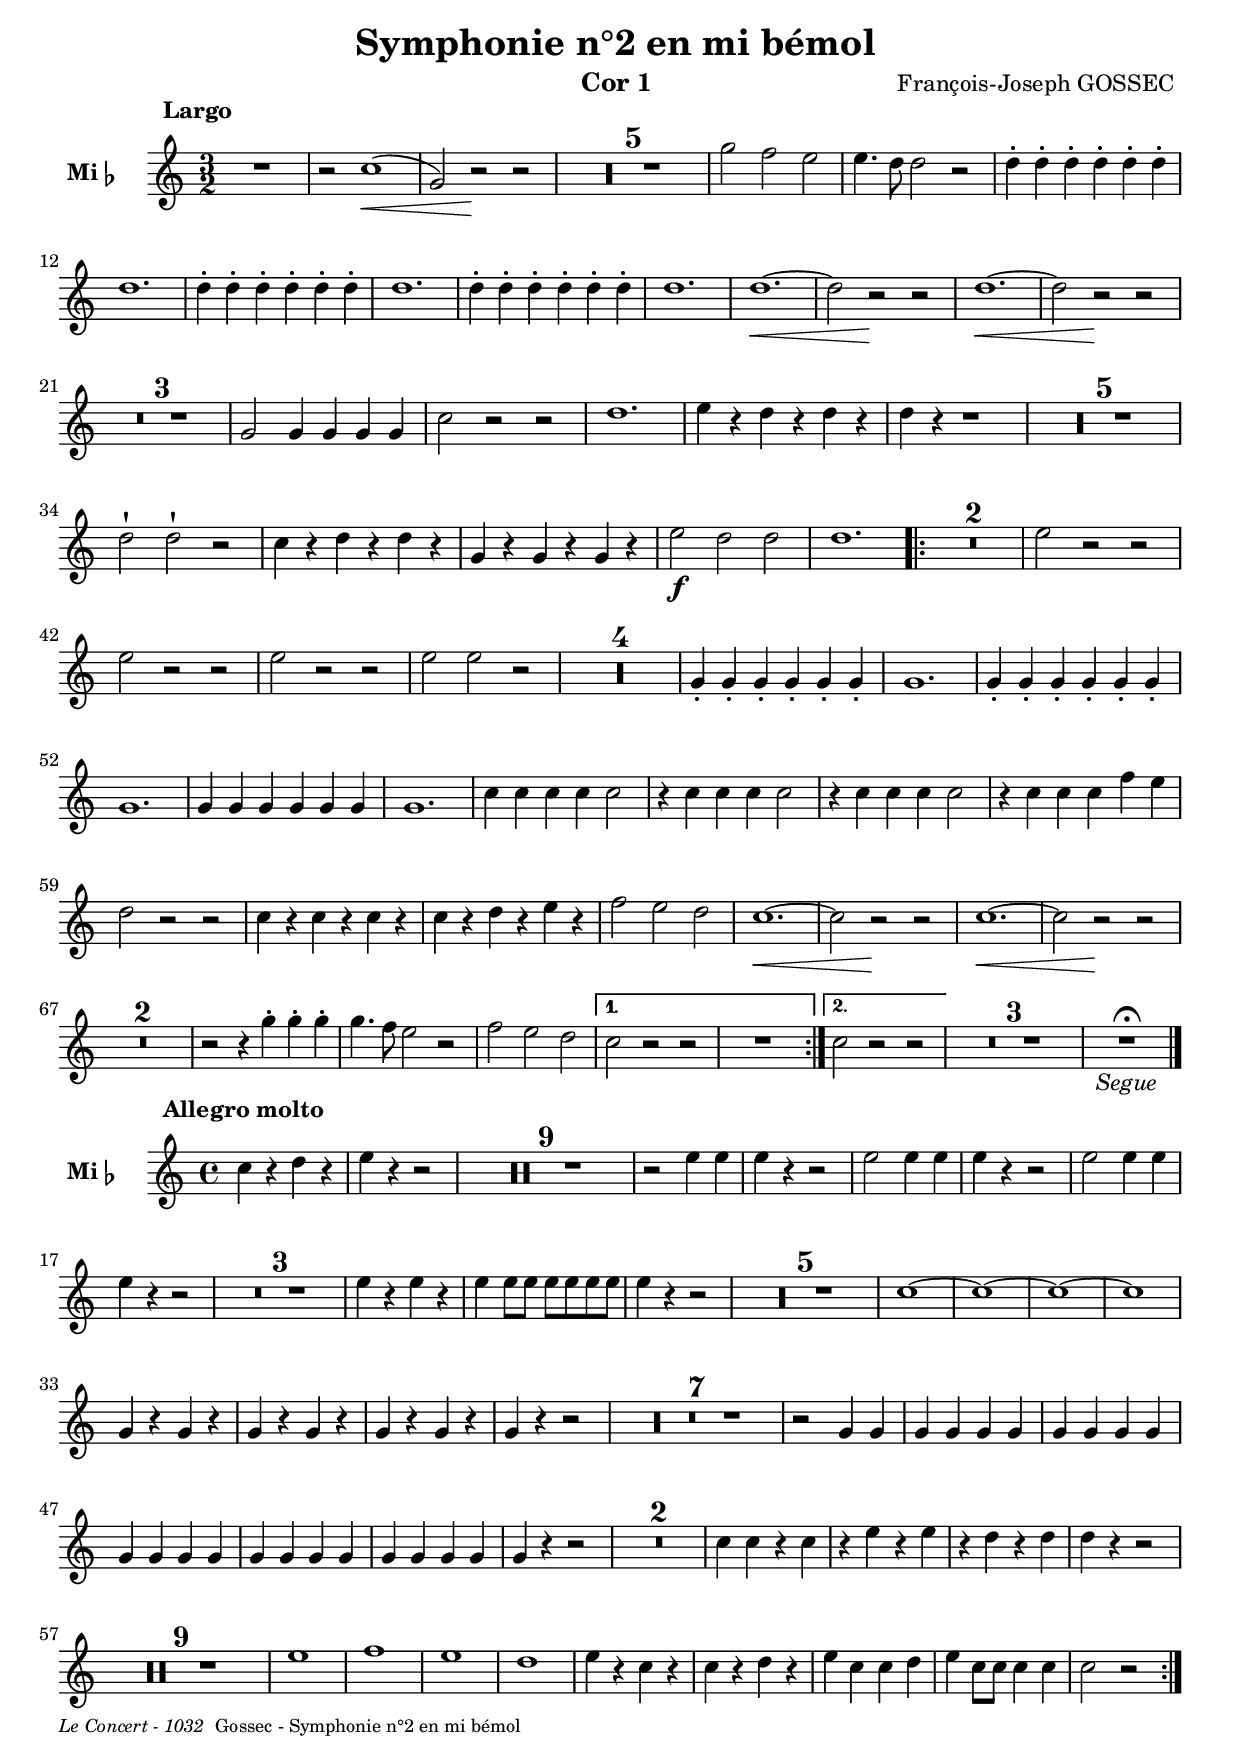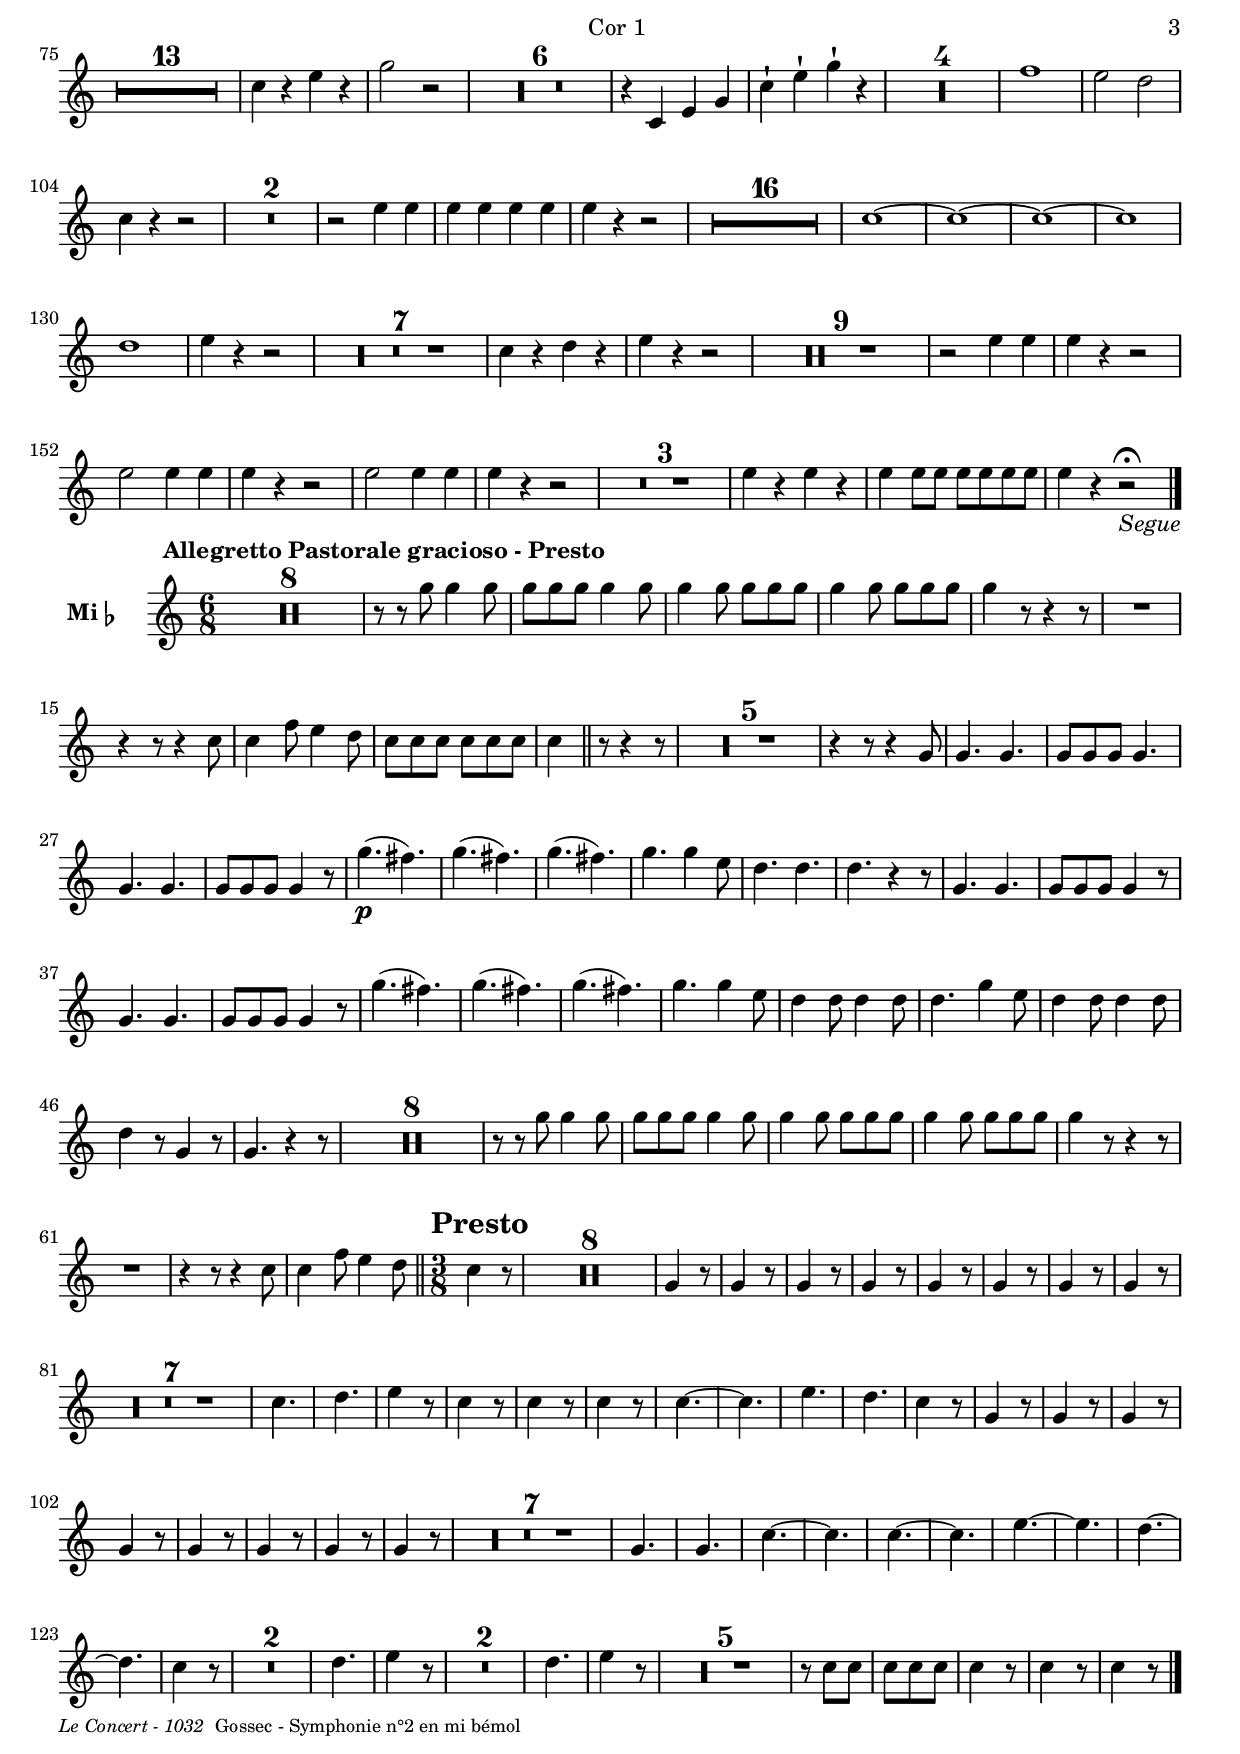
\version "2.10.25"

\paper{ #(define page-breaking ly:page-turn-breaking)
         top-margin = 3.0
         bottom-margin = 3.0
         before-title-space = 3.0
         between-system-padding = 3.0
         oddFooterMarkup = \markup {\tiny {\italic{"Le Concert - 1032 "} "Gossec - Symphonie n°2 en mi bémol "}}
         #(set-global-staff-size 24)  
         first-page-number = 2
         ragged-last-bottom = ##f
      }

\book{
\header {
    title = 	"Symphonie n°2 en mi bémol "
    composer =	"François-Joseph GOSSEC "
    instrument =	"Cor 1 "
}


\score {
      \new Staff {
         \set Staff.instrumentName = \markup {\bold "Mi" \musicglyph #"accidentals.M2" "  "}
         ﻿\version "2.10.25"      %Gossec - Symphonie mi bémol
                        %Cor1 - 1er mvt
\relative c''{
\clef treble
\key c \major
\time 3/2




R1.
r2 c1\<(
g2) r\! r
\set Score.skipBars = ##t R1. * 5 
%
%
%
%
g'2 f e
e4. d8 d2 r
\repeat unfold 3 {d4-. d-. d-. d-. d-. d-. 
d1.}
%
%
%
%
d1.\< ~
d2 r\! r
d1.\< ~
d2 r\! r
\set Score.skipBars = ##t R1. * 3 
%
%
g,2 g4 g g g
c2 r r
d1.
e4 r d r d r
d r r1
\set Score.skipBars = ##t R1. * 5 
%
%
%
%
%
d2-| d-| r
c4 r d r d r
g, r g r g r
e'2\f d d
d1. \repeat volta 2 {
\set Score.skipBars = ##t R1. * 2 
%
e2 r r
e r r
e r r
e e r
\set Score.skipBars = ##t R1. * 4 
%
%
%
g,4-. g-. g-. g-. g-. g-. 
g1.
g4-. g-. g-. g-. g-. g-. 
g1.
g4 g g g g g
g1.
c4 c c c c2
r4 c c c c2
r4 c c c c2
r4 c c c f e
d2 r r
c4 r c r c r
c r d r e r
f2 e d
c1.\< ~
c2 r\! r
c1.\< ~
c2 r\! r
\set Score.skipBars = ##t R1. * 2
%
r2 r4 g'-. g-. g-.
g4. f8 e2 r
f e d }
\alternative { {c2 r r | R1.} 
   {c2 r r } }
\set Score.skipBars = ##t R1. * 3
R1.^\fermataMarkup_\markup{\italic "Segue"} 
\bar "|." 
}
}
         \header { piece =  \markup {\hspace #+10.0 \bold "Largo"}     
                  opus = ""  }
}
\score {
      \new Staff {
         \set Staff.instrumentName = \markup {\bold "Mi" \musicglyph #"accidentals.M2" "  "}
         ﻿\version "2.10.25"      %Gossec - Symphonie mi bémol
                        %Cor1 - 2ème mvt
\relative c''{
\clef treble
\key c \major
\time 4/4




c4 r d r
e r r2
\set Score.skipBars = ##t R1 * 9 
%
%
%
%
%
%
%
%
r2 e4 e
e r r2
e e4 e
e r r2
e e4 e
e r r2
\set Score.skipBars = ##t R1 * 3 
%
%
e4 r e r
e e8 e e e e e
e4 r r2
\set Score.skipBars = ##t R1 * 5 
%
%
%
%
c1 ~
c ~
c ~
c
g4 r g r
g r g r
g r g r
g r r2
\set Score.skipBars = ##t R1 * 7 
%
%
%
%
%
%
r2 g4 g
g g g g
g g g g
g g g g
g g g g
g g g g
g r r2
\set Score.skipBars = ##t R1 * 2 
%
c4 c r c
r e r e
r d r d
d r r2
\set Score.skipBars = ##t R1 * 9 
%
%
%
%
%
%
%
%
e1
f
e
d
e4 r c r
c r d r
e c c d
e c8 c c4 c 
c2 r \bar ":|"
\set Score.skipBars = ##t R1 * 13 
%
%
%
%
%
%
%
%
%
%
%
%
c4 r e r
g2 r
\set Score.skipBars = ##t R1 * 6 
%
%
%
%
%
r4 c,, e g
c-| e-| g-| r
\set Score.skipBars = ##t R1 * 4 
%
%
%
f1 
e2 d
c4 r r2
\set Score.skipBars = ##t R1 * 2 
%
r2 e4 e
e e e e
e r r2
\set Score.skipBars = ##t R1 * 16 
%
%
%
%
%
%
%
%
%
%
%
%
%
%
%
c1 ~
c ~
c ~
c
d
e4 r r2
\set Score.skipBars = ##t R1 * 7 
%
%
%
%
%
%
c4 r d r
e r r2
\set Score.skipBars = ##t R1 * 9 
%
%
%
%
%
%
%
%
r2 e4 e
e r r2
e e4 e
e r r2
e e4 e
e r r2
\set Score.skipBars = ##t R1 * 3 
%
%
e4 r e r
e e8 e e e e e
e4 r r2^\fermataMarkup_\markup{\italic "Segue"} \bar "|." 
}
}
         \header { piece = \markup {\hspace #+10.0 \bold "Allegro molto"}
                  opus = ""  }
}
\score {
      \new Staff {
         \set Staff.instrumentName = \markup {\bold "Mi" \musicglyph #"accidentals.M2" "  "}
         ﻿\version "2.10.25"      %Gossec - Symphonie mi bémol
                        %Cor1 - 3ème mvt
\relative c''{
\clef treble
\key c \major
\time 6/8




\set Score.skipBars = ##t R2. * 8 
%
%
%
%
%
%
%
r8 r g' g4 g8
g g g g4 g8
g4 g8 g g g
g4 g8 g g g
g4 r8 r4 r8
R2.
r4 r8 r4 c,8
c4 f8 e4 d8
c c c c c c
c4 \bar "||" r8 r4 r8
\set Score.skipBars = ##t R2. * 5 
%
%
%
%
r4 r8 r4 g8
g4. g
g8 g g g4.
g g
g8 g g g4 r8
g'4.\p( fis)
g( fis) 
g( fis)
g g4 e8
d4. d
d r4 r8
g,4. g
g8 g g g4 r8
g4. g
g8 g g g4 r8
g'4.( fis)
g( fis) 
g( fis)
g g4 e8
d4 d8 d4 d8
d4. g4 e8
d4 d8 d4 d8
d4 r8 g,4 r8
g4. r4 r8
\set Score.skipBars = ##t R2. * 8 
%
%
%
%
%
%
%
r8 r g' g4 g8
g g g g4 g8
g4 g8 g g g
g4 g8 g g g
g4 r8 r4 r8
R2.
r4 r8 r4 c,8
c4 f8 e4 d8 \bar "||" \override Score.RehearsalMark #'break-align-symbols = #'(time-signature) \override Score.RehearsalMark #'self-alignment-X = #left \override Score.RehearsalMark #'padding = #2.0 \time 3/8 \mark \markup {\bold "Presto"}
c4 r8
\set Score.skipBars = ##t R4. * 8 
%
%
%
%
%
%
%
\repeat unfold 8 {g4 r8}
%
%
%
%
%
%
%
\set Score.skipBars = ##t R4. * 7 
%
%
%
%
%
%
c4.
d
e4 r8
c4 r8
c4 r8
c4 r8
c4. ~
c
e
d
c4 r8
\repeat unfold 8 {g4 r8}
%
%
%
%
%
%
%
\set Score.skipBars = ##t R4. * 7 
%
%
%
%
%
%
g4.
g
c4. ~
c
c4. ~
c
e4. ~
e
d4. ~
d
c4 r8
\set Score.skipBars = ##t R4. * 2 
%
d4.
e4 r8
\set Score.skipBars = ##t R4. * 2 
%
d4.
e4 r8
\set Score.skipBars = ##t R4. * 5 
%
%
%
%
r8 c c
c c c
c4 r8
c4 r8
c4 r8 \bar "|." 
}
}
         \header { piece = \markup {\hspace #+10.0 \bold "Allegretto Pastorale gracioso - Presto"}
                  opus = ""  }
}
}
